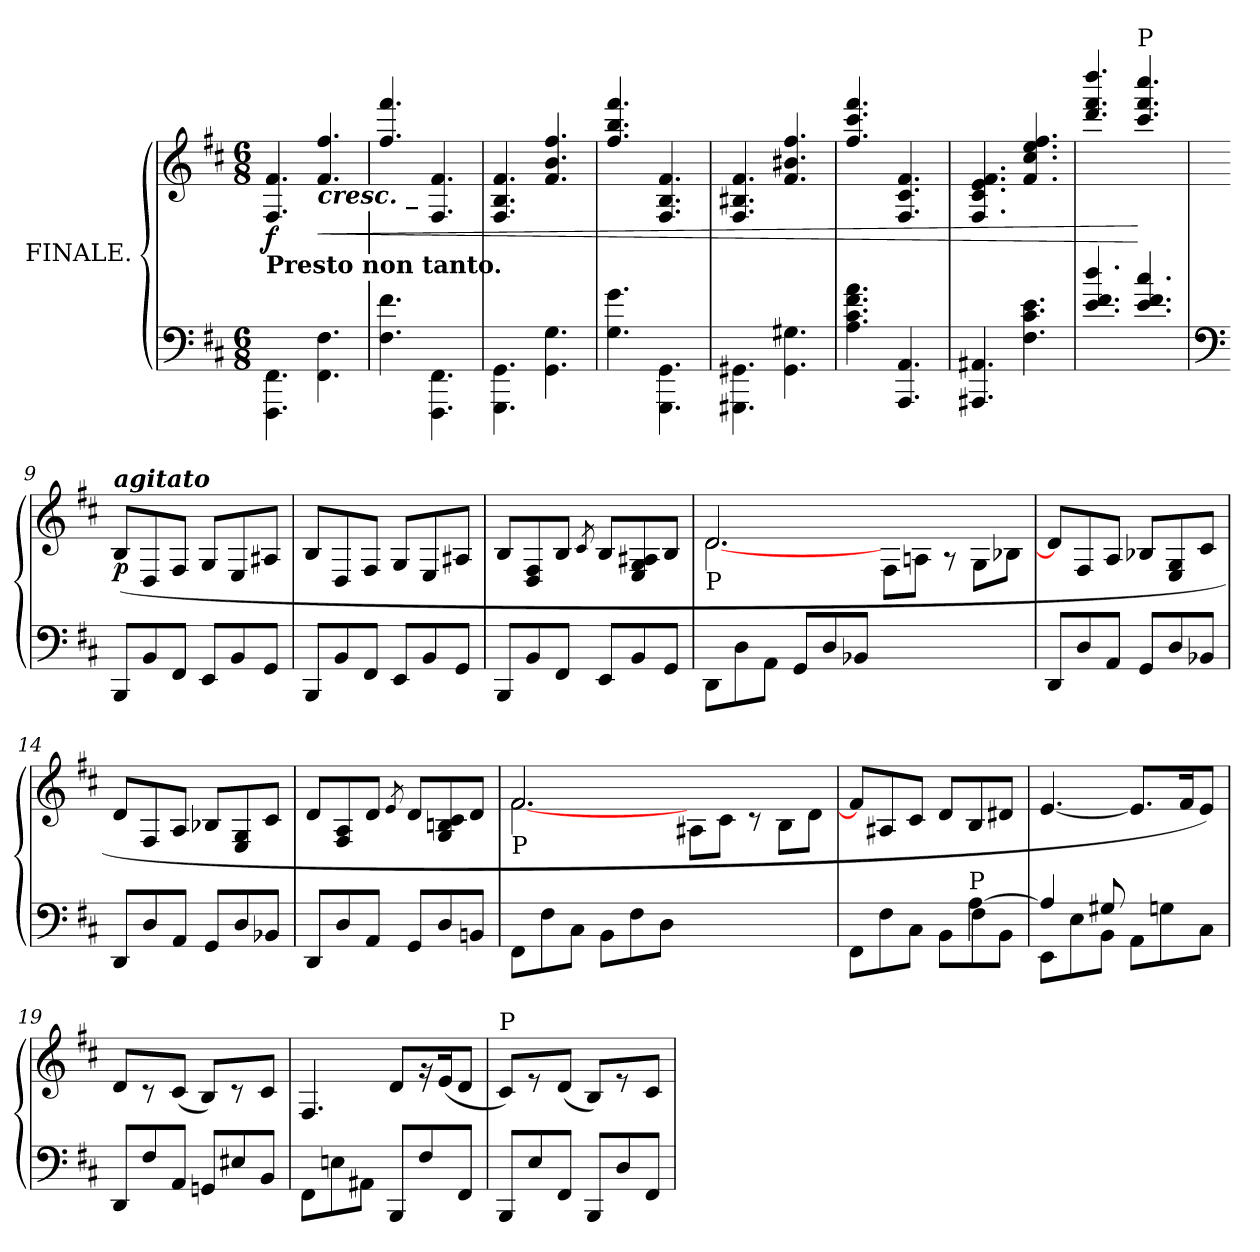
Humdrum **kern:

**kern	**kern	**dynam
*part1	*part1	*part1
*staff2	*staff1	*staff1/2
*I"FINALE.	*	*
*clefF4	*clefG2	*
*k[f#c#]	*k[f#c#]	*
*M6/8	*M6/8	*
*MM184	*MM184	*
=1	=1	=1
*	*^	*
!	!LO:TX:b:B:t=Presto non tanto.	!	!
!	!	!	!LO:DY:b
4.FFF#\ 4.FF#\	2.ryy	4.F#/ 4.f#/	f
!	!	!LO:TX:b:Bi:t=cresc. _	!
!	!	!	!LO:HP:b
4.FF#\ 4.F#\	.	4.f#/ 4.ff#/	<
=2	=2	=2	=2
4.F#\ 4.f#\	2.ryy	4.ff#/ 4.fff#/	.
4.FFF#\ 4.FF#\	.	4.F#/ 4.f#/	.
=3	=3	=3	=3
4.GGG\ 4.GG\	2.ryy	4.F#/ 4.B/ 4.f#/	.
4.GG\ 4.G\	.	4.f#/ 4.b/ 4.ff#/	.
=4	=4	=4	=4
4.G\ 4.g\	2.ryy	4.ff#/ 4.bb/ 4.fff#/	.
4.GGG\ 4.GG\	.	4.F#/ 4.B/ 4.f#/	.
=5	=5	=5	=5
4.GGG#X\ 4.GG#X\	2.ryy	4.F#/ 4.B#X/ 4.f#/	.
4.GG#\ 4.G#X\	.	4.f#/ 4.b#X/ 4.ff#/	.
=6	=6	=6	=6
4.A\ 4.c#\ 4.f#\ 4.a\	2.ryy	4.ff#/ 4.ccc#/ 4.fff#/	.
4.AAA/ 4.AA/	.	4.F#/ 4.c#/ 4.f#/	.
=7	=7	=7	=7
4.AAA#X/ 4.AA#X/	2.ryy	4.F#/ 4.c#/ 4.e/ 4.f#/	.
4.F#\ 4.c#\ 4.e\	.	4.f#/ 4.cc#/ 4.ee/ 4.ff#/	.
=8	=8	=8	=8
4.e/ 4.f#/ 4.dd/	2.ryy	4.ddd/ 4.fff#/ 4.dddd/	.
!	!	!LO:TX:a:t=P	!
4.e/ 4.f#/ 4.cc#/	.	4.ccc#/ 4.fff#/ 4.cccc#/	[
=9	=9	=9	=9
*clefF4	*	*	*
!	!LO:TX:a:Bi:t=agitato	!	!
!	!	!	!LO:DY:b
8BBB/L	2.ryy	(>8B/L	p
8BB/	.	8D/	.
8FF#/J	.	8F#/J	.
8EE/L	.	8G/L	.
8BB/	.	8E/	.
8GG/J	.	8A#X/J	.
!!LO:LB:g=z	!!
=10	=10	=10	=10
8BBB/L	2.ryy	8B/L	.
8BB/	.	8D/	.
8FF#/J	.	8F#/J	.
8EE/L	.	8G/L	.
8BB/	.	8E/	.
8GG/J	.	8A#X/J	.
=11	=11	=11	=11
8BBB/L	2.ryy	8B/L	.
8BB/	.	8D/ 8F#/	.
8FF#/J	.	8B/J	.
.	.	8qc#/	.
8EE/L	.	8B/L	.
8BB/	.	8E/ 8G/ 8A#X/	.
8GG/J	.	8B/J	.
=12	=12	=12	=12
*	*	*^	*
!	!LO:TX:b:t=P	!	!	!
8DD\L	2.ryy	[2.d/	2.d\	.
8D\	.	.	.	.
8AA\J	.	.	.	.
8GG/L	.	.	.	.
8D/	.	.	.	.
8BB-X/J	.	.	.	.
2ryy	2ryy	2ryy	8F#\L	.
.	.	.	8An\J	.
.	.	.	8rA	.
.	.	.	8G\L	.
8ryy	8ryy	8ryy	8B-X\J	.
*	*	*v	*v	*
=13	=13	=13	=13
8DD/L	2.ryy	8d/L]	.
8D/	.	8F#/	.
8AA/J	.	8A/J	.
8GG/L	.	8B-X/L	.
8D/	.	8E/ 8G/	.
8BB-X/J	.	8c#/J	.
=14	=14	=14	=14
8DD/L	2.ryy	8d/L	.
8D/	.	8F#/	.
8AA/J	.	8A/J	.
8GG/L	.	8B-X/L	.
8D/	.	8E/ 8G/	.
8BB-X/J	.	8c#/J	.
!!LO:LB:g=z	!!
=15	=15	=15	=15
8DD/L	2.ryy	8d/L	.
8D/	.	8F#/ 8A/	.
8AA/J	.	8d/J	.
.	.	8qe/	.
8GG/L	.	8d/L	.
8D/	.	8G/ 8Bn/ 8c#/	.
8BBn/J	.	8d/J	.
=16	=16	=16	=16
*	*	*^	*
!	!LO:TX:b:t=P	!	!	!
8FF#\L	2.ryy	[2.f#/	2.f#\	.
8F#\	.	.	.	.
8C#\J	.	.	.	.
8BB\L	.	.	.	.
8F#\	.	.	.	.
8D\J	.	.	.	.
2ryy	2ryy	2ryy	8A#X\L	.
.	.	.	8c#\J	.
.	.	.	8rc	.
.	.	.	8B\L	.
8ryy	8ryy	8ryy	8d\J	.
*	*	*v	*v	*
=17	=17	=17	=17
*^	*	*	*
2ryy	8FF#\L	2.ryy	8f#/L]	.
.	8F#\	.	8A#X/	.
.	8C#\J	.	8c#/J	.
.	8BB\L	.	8d/L	.
!LO:TX:a:t=P	!	!	!	!
[4A\	8F#\	.	8B/	.
.	8BB\J	.	8d#X/J	.
=18	=18	=18	=18	=18
4A/]	8EE\L	2.ryy	[4.e/	.
.	8E\	.	.	.
8G#X/	8BB\J	.	.	.
4.ryy	8AA\L	.	8.e/L]	.
.	8Gn\	.	.	.
.	.	.	16f#/K	.
.	8C#\J	.	8e/J)	.
*v	*v	*	*	*
=19	=19	=19	=19
8DD/L	2.ryy	8d/L	.
8F#/	.	8rc	.
8AA/J	.	(<8c#/J	.
8GGn/L	.	8B/L)	.
8E#X/	.	8rc	.
8BB/J	.	8c#/J	.
!!LO:LB:g=z	!!
=20	=20	=20	=20
8FF#\L	2.ryy	4.F#/	.
8En\	.	.	.
8AA#X\J	.	.	.
8BBB/L	.	8d/L	.
8F#/	.	16rg	.
.	.	(<16e/K	.
8FF#/J	.	8d/J	.
=21	=21	=21	=21
!	!LO:TX:a:t=P	!	!
8BBB/L	2.ryy	8c#/L)	.
8E/	.	8re	.
8FF#/J	.	(<8d/J	.
8BBB/L	.	8B/L)	.
8D/	.	8re	.
8FF#/J	.	8c#/J	.
*	*v	*v	*
=	=	=
*-	*-	*-
